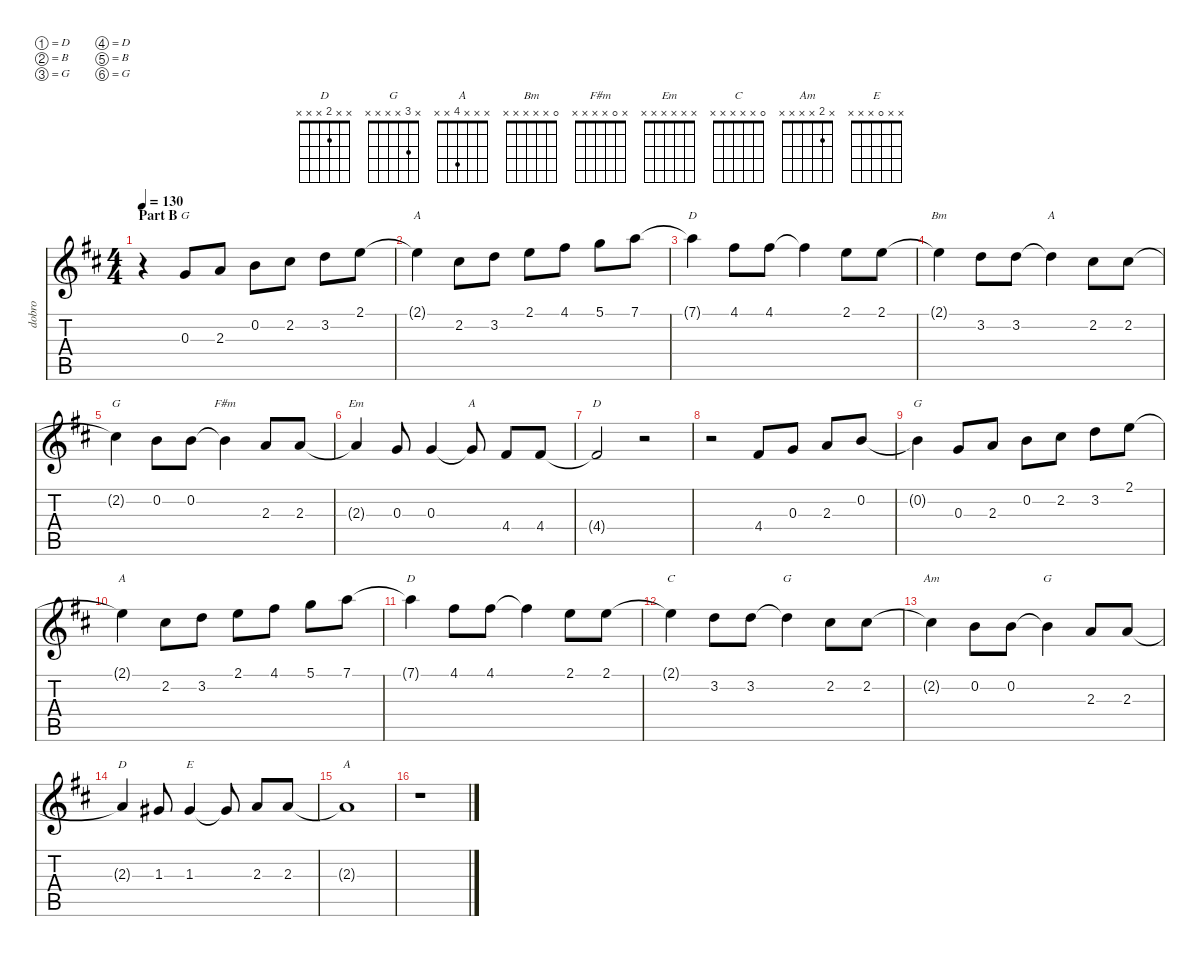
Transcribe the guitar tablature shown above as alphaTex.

\defaultSystemsLayout 4
\hideDynamics
\bracketExtendMode nobrackets
\track ("Dobro" "dobro") {instrument acousticguitarsteel}
\staff {score tabs}
\tuning (D4 B3 G3 D3 B2 G2)
\chord ("D" x x x x x x)
\chord ("G" x x x x x x)
\chord ("A" x x x x x x)
\chord ("A" 0 x x x x x) {showfingering false}
\chord ("D" 5 x x x x x) {showfingering false}
\chord ("Bm" 0 x x x x x) {showfingering false}
\chord ("A" x 3 x x x x) {showfingering false}
\chord ("G" x 2 x x x x) {showfingering false}
\chord ("F#m" x 0 x x x x) {showfingering false}
\chord ("Em" x x x x x x)
\chord ("A" x x 0 x x x) {showfingering false}
\chord ("G" x 0 x x x x) {showfingering false}
\chord ("C" 0 x x x x x) {showfingering false}
\chord ("G" x 3 x x x x) {showfingering false}
\chord ("Am" x 2 x x x x) {showfingering false}
\chord ("D" x x 2 x x x) {showfingering false}
\chord ("E" x x 0 x x x) {showfingering false}
\chord ("A" x x x 4 x x) {showfingering false}
\ts (4 4)
\section ("" "Part B")
\tempo 130
\clef g2
\ks d
r.4{dy mf} 0.3{acc forcenatural}.8{ch "G"} 2.3{acc forcenatural}.8 0.2{acc forcenatural}.8 2.2{acc #}.8 3.2{acc forcenatural}.8 2.1{acc forcenatural}.8 |
2.1{t acc forcenatural}.4{ch "A"} 2.2{acc #}.8 3.2{acc forcenatural}.8 2.1{acc forcenatural}.8 4.1{acc #}.8 5.1{acc forcenatural}.8 7.1{acc forcenatural}.8 |
7.1{t acc forcenatural}.4{ch "D"} 4.1{acc #}.8 4.1{acc #}.8 4.1{t acc #}.4 2.1{acc forcenatural}.8 2.1{acc forcenatural}.8 |
2.1{t acc forcenatural}.4{ch "Bm"} 3.2{acc forcenatural}.8 3.2{acc forcenatural}.8 3.2{t acc forcenatural}.4{ch "A"} 2.2{acc #}.8 2.2{acc #}.8 |
2.2{t acc #}.4{ch "G"} 0.2{acc forcenatural}.8 0.2{acc forcenatural}.8 0.2{t acc forcenatural}.4{ch "F#m"} 2.3{acc forcenatural}.8 2.3{acc forcenatural}.8 |
2.3{t acc forcenatural}.4{ch "Em"} 0.3{acc forcenatural}.8 0.3{acc forcenatural}.4 0.3{t acc forcenatural}.8{ch "A"} 4.4{acc #}.8 4.4{acc #}.8 |
4.4{t acc #}.2{ch "D"} r.2 |
r.2 4.4{acc #}.8 0.3{acc forcenatural}.8 2.3{acc forcenatural}.8 0.2{acc forcenatural}.8 |
0.2{t acc forcenatural}.4{ch "G"} 0.3{acc forcenatural}.8 2.3{acc forcenatural}.8 0.2{acc forcenatural}.8 2.2{acc #}.8 3.2{acc forcenatural}.8 2.1{acc forcenatural}.8 |
2.1{t acc forcenatural}.4{ch "A"} 2.2{acc #}.8 3.2{acc forcenatural}.8 2.1{acc forcenatural}.8 4.1{acc #}.8 5.1{acc forcenatural}.8 7.1{acc forcenatural}.8 |
7.1{t acc forcenatural}.4{ch "D"} 4.1{acc #}.8 4.1{acc #}.8 4.1{t acc #}.4 2.1{acc forcenatural}.8 2.1{acc forcenatural}.8 |
2.1{t acc forcenatural}.4{ch "C"} 3.2{acc forcenatural}.8 3.2{acc forcenatural}.8 3.2{t acc forcenatural}.4{ch "G"} 2.2{acc #}.8 2.2{acc #}.8 |
2.2{t acc #}.4{ch "Am"} 0.2{acc forcenatural}.8 0.2{acc forcenatural}.8 0.2{t acc forcenatural}.4{ch "G"} 2.3{acc forcenatural}.8 2.3{acc forcenatural}.8 |
2.3{t acc forcenatural}.4{ch "D"} 1.3{acc #}.8 1.3{acc #}.4{ch "E"} 1.3{t acc #}.8 2.3{acc forcenatural}.8 2.3{acc forcenatural}.8 |
2.3{t acc forcenatural}.1{ch "A"} |
r.1
